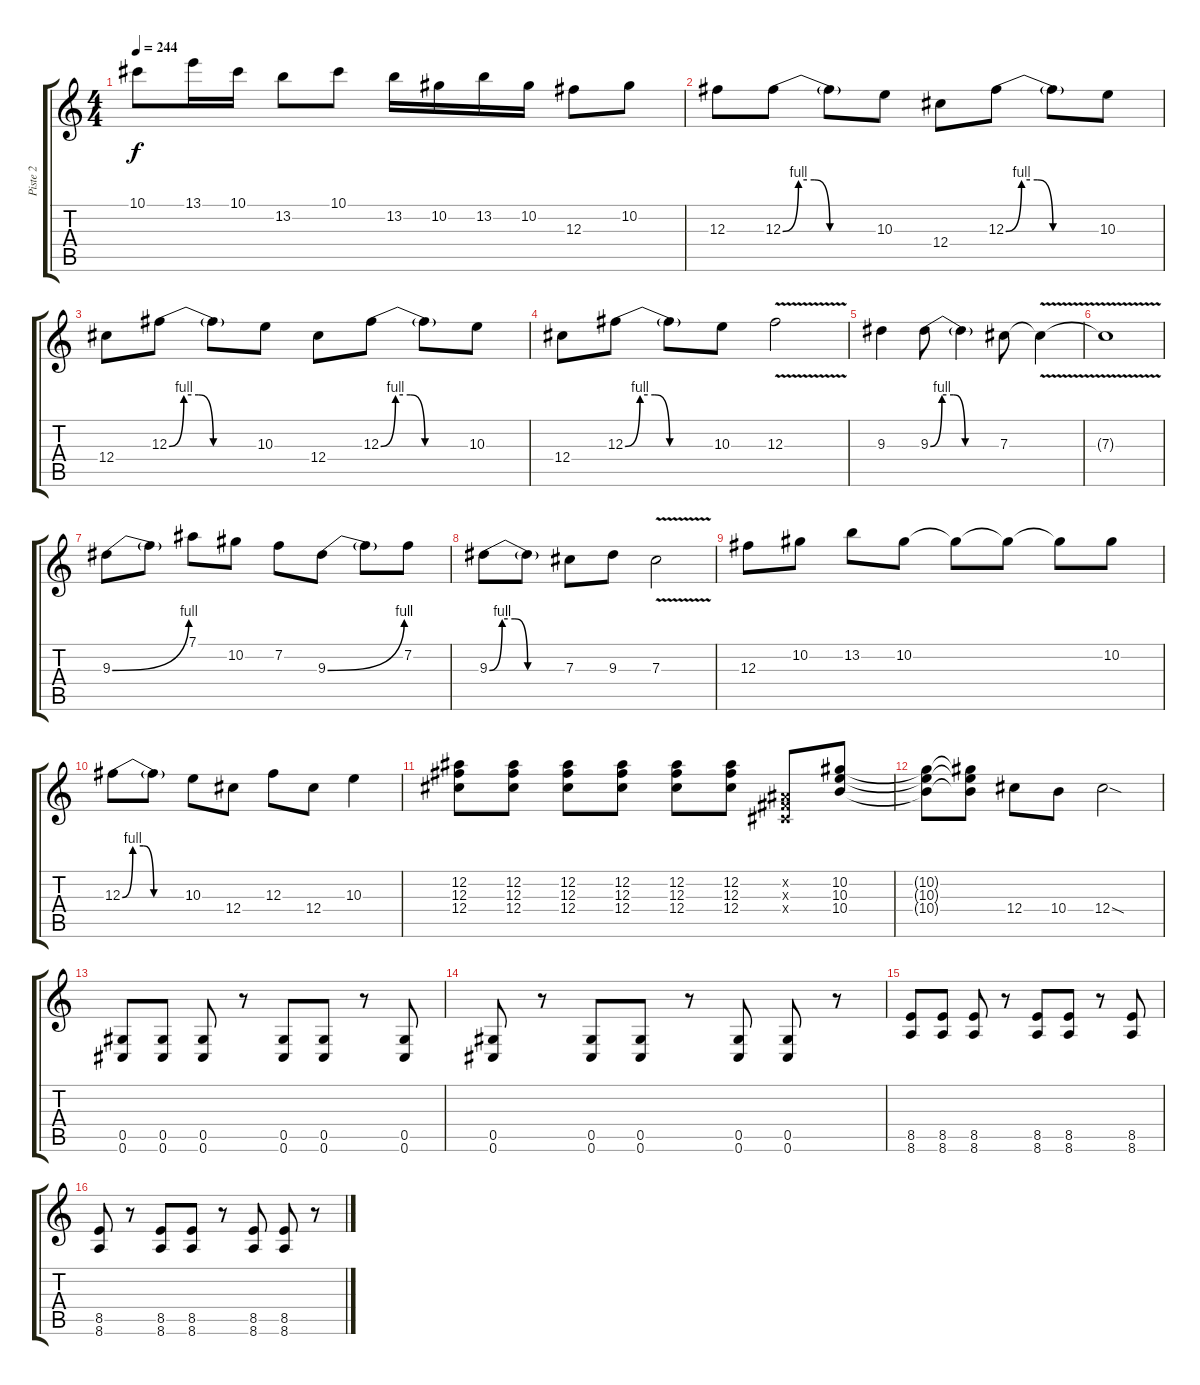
\track ("Piste 2" "Piste 2") {instrument distortionguitar}
\staff {score tabs}
\tuning (Eb4 Bb3 Gb3 Db3 Ab2 Db2) {hide}
\ts (4 4)
\tempo 244
\clef g2
\ks c
10.1.8{dy f} 13.1.16 10.1.16 13.2.8 10.1.8 13.2.16 10.2.16 13.2.16 10.2.16 12.3.8 10.2.8 |
12.3.8 12.3{be (custom 0 0 10 4 20 4 30 0 60 0)}.8 12.3{t}.8 10.3.8 12.4.8 12.3{be (custom 0 0 10 4 20 4 30 0 60 0)}.8 12.3{t}.8 10.3.8 |
12.4.8 12.3{be (custom 0 0 10 4 20 4 30 0 60 0)}.8 12.3{t}.8 10.3.8 12.4.8 12.3{be (custom 0 0 10 4 20 4 30 0 60 0)}.8 12.3{t}.8 10.3.8 |
12.4.8 12.3{be (custom 0 0 10 4 20 4 30 0 60 0)}.8 12.3{t}.8 10.3.8 12.3{v}.2 |
9.3.4 9.3{be (custom 0 0 10 4 20 4 30 0 60 0)}.8 9.3{t}.4 7.3.8 7.3{v t}.4 |
7.3{v t}.1 |
9.3{be (bend 0 0 60 4)}.8 9.3{t}.8 7.1.8 10.2.8 7.2.8 9.3{be (bend 0 0 60 4)}.8 9.3{t}.8 7.2.8 |
9.3{be (custom 0 0 10 4 20 4 30 0 60 0)}.8 9.3{t}.8 7.3.8 9.3.8 7.3{v}.2 |
12.3.8 10.2.8 13.2.8 10.2.8 10.2{t}.8 10.2{t}.8 10.2{t}.8 10.2.8 |
12.3{be (custom 0 0 10 4 20 4 30 0 60 0)}.8 12.3{t}.8 10.3.8 12.4.8 12.3.8 12.4.8 10.3.4 |
(12.2 12.3 12.4).8 (12.2 12.3 12.4).8 (12.2 12.3 12.4).8 (12.2 12.3 12.4).8 (12.2 12.3 12.4).8 (12.2 12.3 12.4).8 (0.2{x} 0.3{x} 0.4{x}).8 (10.2 10.3 10.4).8 |
(10.2{t} 10.3{t} 10.4{t}).8 (10.2{t} 10.3{t} 10.4{t}).8 12.4.8 10.4.8 12.4{sod}.2 |
(0.5 0.6).8 (0.5 0.6).8 (0.5 0.6).8 r.8 (0.5 0.6).8 (0.5 0.6).8 r.8 (0.5 0.6).8 |
(0.5 0.6).8 r.8 (0.5 0.6).8 (0.5 0.6).8 r.8 (0.5 0.6).8 (0.5 0.6).8 r.8 |
(8.5 8.6).8 (8.5 8.6).8 (8.5 8.6).8 r.8 (8.5 8.6).8 (8.5 8.6).8 r.8 (8.5 8.6).8 |
(8.5 8.6).8 r.8 (8.5 8.6).8 (8.5 8.6).8 r.8 (8.5 8.6).8 (8.5 8.6).8 r.8
